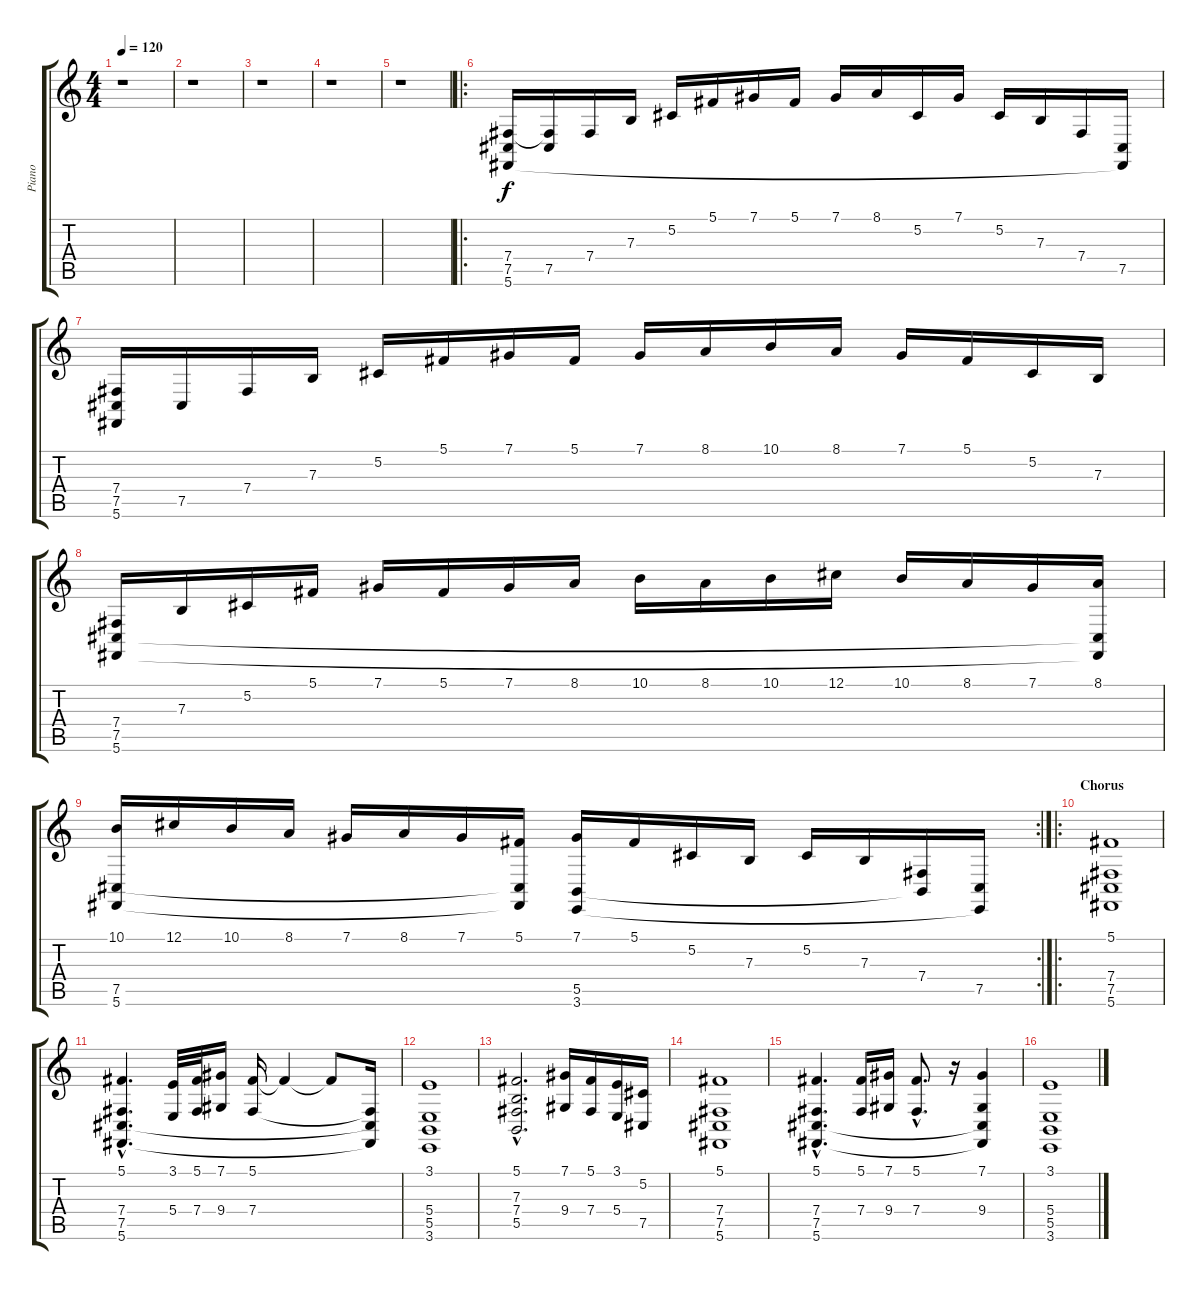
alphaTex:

\track ("Piano" "Piano") {instrument acousticgrandpiano}
\staff {score tabs}
\tuning (Db4 Ab3 E3 B2 Gb2 Db2) {hide}
\ts (4 4)
\tempo 120
\clef g2
\ks c
r.1{dy f} |
r.1 |
r.1 |
r.1 |
r.1 |
\ro
(7.4 7.5 5.6).16{volume 16 instrument brightacousticpiano} (7.4{t} 7.5).16 7.4.16 7.3.16 5.2.16 5.1.16 7.1.16 5.1.16 7.1.16 8.1.16 5.2.16 7.1.16 5.2.16 7.3.16 7.4.16 (7.5 5.6{t}).16 |
(7.4 7.5 5.6).16 7.5.16 7.4.16 7.3.16 5.2.16 5.1.16 7.1.16 5.1.16 7.1.16 8.1.16 10.1.16 8.1.16 7.1.16 5.1.16 5.2.16 7.3.16 |
(7.4 7.5 5.6).16 7.3.16 5.2.16 5.1.16 7.1.16 5.1.16 7.1.16 8.1.16 10.1.16 8.1.16 10.1.16 12.1.16 10.1.16 8.1.16 7.1.16 (8.1 7.5{t} 5.6{t}).16 |
\rc 2
(10.1 7.5 5.6).16 12.1.16 10.1.16 8.1.16 7.1.16 8.1.16 7.1.16 (5.1 7.5{t} 5.6{t}).16 (7.1 5.5 3.6).16 5.1.16 5.2.16 7.3.16 5.2.16 7.3.16 (7.4 5.5{t}).16 (7.5 3.6{t}).16 |
\ro
\section ("" "Chorus")
(5.1 7.4 7.5 5.6).1 |
(5.1{hac} 7.4{hac} 7.5{hac} 5.6{hac}).4{d} (3.1 5.4).32 (5.1 7.4).32 (7.1 9.4).16 (5.1 7.4).16 5.1{t}.4 5.1{t}.8 (7.4{t} 7.5{t} 5.6{t}).16 |
(3.1 5.4 5.5 3.6).1 |
(5.1{hac} 7.3{hac} 7.4{hac} 5.5{hac}).2{d} (7.1 9.4).16 (5.1 7.4).16 (3.1 5.4).16 (5.2 7.5).16 |
(5.1 7.4 7.5 5.6).1 |
(5.1{hac} 7.4{hac} 7.5{hac} 5.6{hac}).4{d} (5.1 7.4).16 (7.1 9.4).16 (5.1{hac} 7.4{hac}).8{d} r.16 (7.1 9.4 7.5{t} 5.6{t}).4 |
(3.1 5.4 5.5 3.6).1
